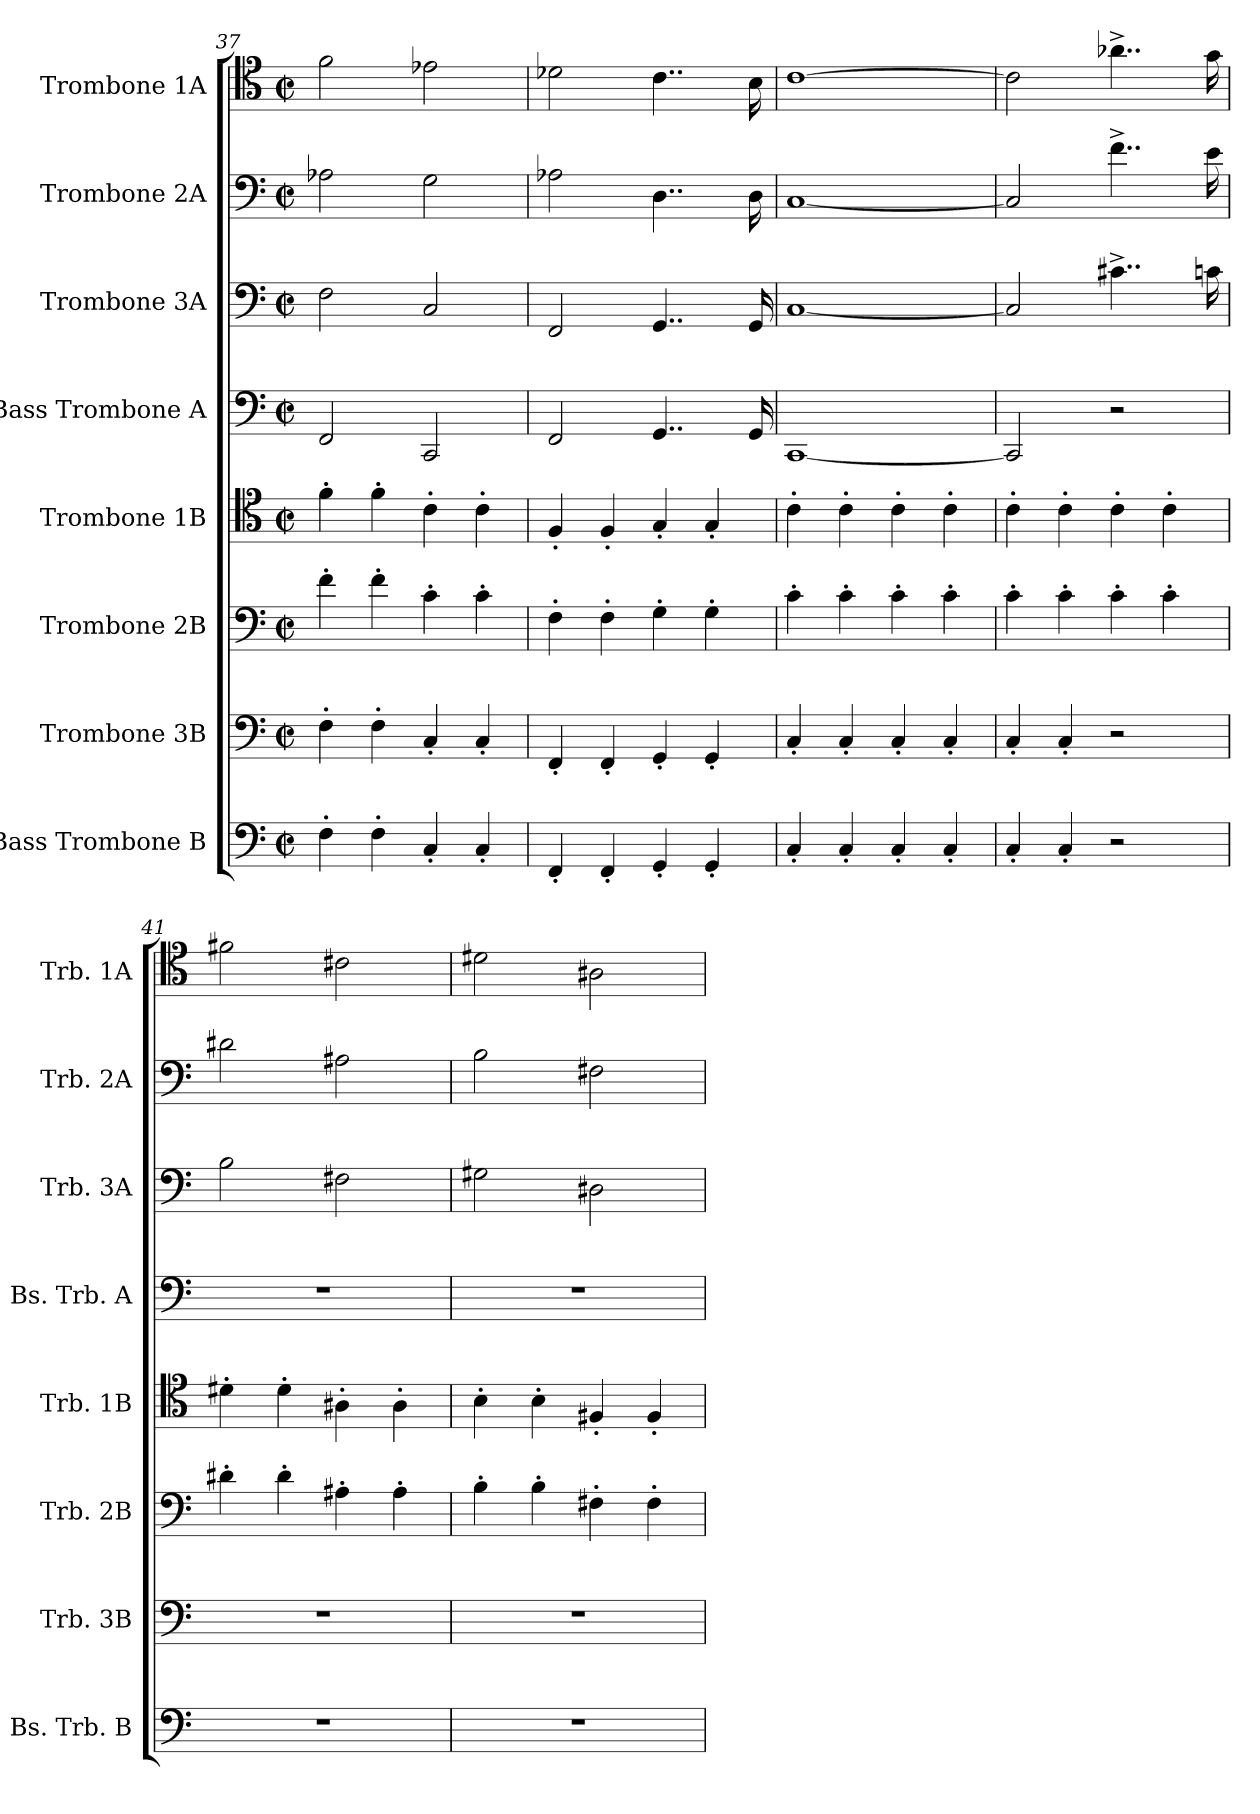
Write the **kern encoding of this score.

**kern	**kern	**kern	**kern	**kern	**kern	**kern	**kern
*part8	*part7	*part6	*part5	*part4	*part3	*part2	*part1
*staff8	*staff7	*staff6	*staff5	*staff4	*staff3	*staff2	*staff1
*I"Bass Trombone B	*I"Trombone 3B	*I"Trombone 2B	*I"Trombone 1B	*I"Bass Trombone A	*I"Trombone 3A	*I"Trombone 2A	*I"Trombone 1A
*I'Bs. Trb. B	*I'Trb. 3B	*I'Trb. 2B	*I'Trb. 1B	*I'Bs. Trb. A	*I'Trb. 3A	*I'Trb. 2A	*I'Trb. 1A
*clefF4	*clefF4	*clefF4	*clefC4	*clefF4	*clefF4	*clefF4	*clefC4
*k[]	*k[]	*k[]	*k[]	*k[]	*k[]	*k[]	*k[]
*M2/2	*M2/2	*M2/2	*M2/2	*M2/2	*M2/2	*M2/2	*M2/2
*met(c|)	*met(c|)	*met(c|)	*met(c|)	*met(c|)	*met(c|)	*met(c|)	*met(c|)
=37	=37	=37	=37	=37	=37	=37	=37
4F'\	4F'\	4f'\	4f'\	2FF/	2F\	2A-X\	2f\
4F'\	4F'\	4f'\	4f'\	.	.	.	.
4C'/	4C'/	4c'\	4c'\	2CC/	2C/	2G\	2e-X\
4C'/	4C'/	4c'\	4c'\	.	.	.	.
=38	=38	=38	=38	=38	=38	=38	=38
4FF'/	4FF'/	4F'\	4F'/	2FF/	2FF/	2A-X\	2d-X\
4FF'/	4FF'/	4F'\	4F'/	.	.	.	.
4GG'/	4GG'/	4G'\	4G'/	4..GG/	4..GG/	4..D\	4..c\
4GG'/	4GG'/	4G'\	4G'/	.	.	.	.
.	.	.	.	16GG/	16GG/	16D\	16B\
=39	=39	=39	=39	=39	=39	=39	=39
4C'/	4C'/	4c'\	4c'\	[1CC	[1C	[1C	[1c
4C'/	4C'/	4c'\	4c'\	.	.	.	.
4C'/	4C'/	4c'\	4c'\	.	.	.	.
4C'/	4C'/	4c'\	4c'\	.	.	.	.
=40	=40	=40	=40	=40	=40	=40	=40
4C'/	4C'/	4c'\	4c'\	2CC/]	2C/]	2C/]	2c\]
4C'/	4C'/	4c'\	4c'\	.	.	.	.
2r	2r	4c'\	4c'\	2r	4..c#X^\	4..f^\	4..a-X^\
.	.	4c'\	4c'\	.	.	.	.
.	.	.	.	.	16cn\	16e\	16g\
=41	=41	=41	=41	=41	=41	=41	=41
1r	1r	4d#X'\	4d#X'\	1r	2B\	2d#X\	2f#X\
.	.	4d#'\	4d#'\	.	.	.	.
.	.	4A#X'\	4A#X'\	.	2F#X\	2A#X\	2c#X\
.	.	4A#'\	4A#'\	.	.	.	.
=42	=42	=42	=42	=42	=42	=42	=42
1r	1r	4B'\	4B'\	1r	2G#X\	2B\	2d#X\
.	.	4B'\	4B'\	.	.	.	.
.	.	4F#X'\	4F#X'/	.	2D#X\	2F#X\	2A#X\
.	.	4F#'\	4F#'/	.	.	.	.
=	=	=	=	=	=	=	=
*-	*-	*-	*-	*-	*-	*-	*-
